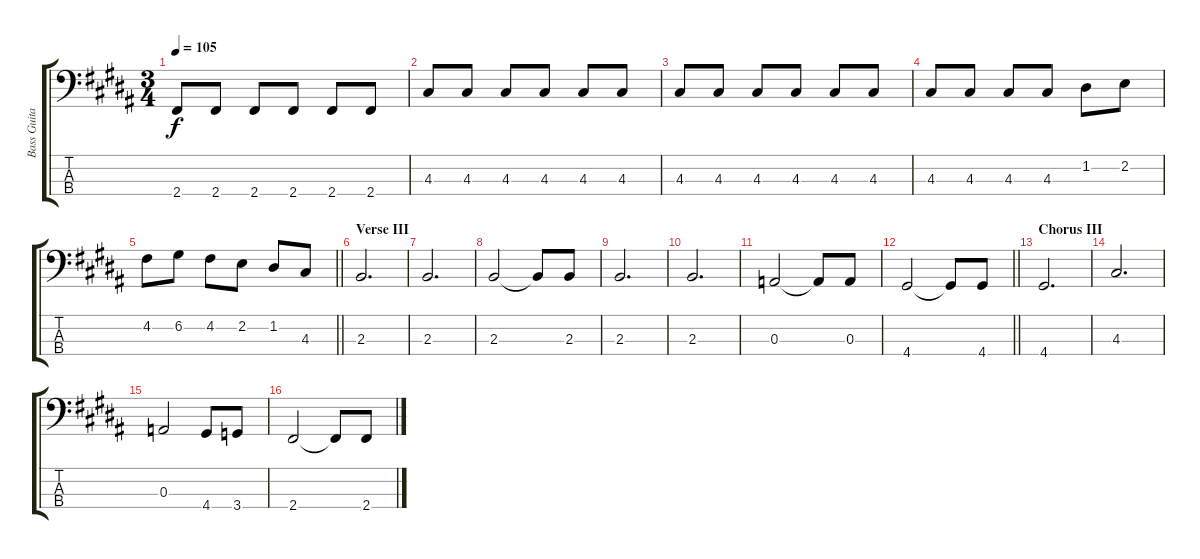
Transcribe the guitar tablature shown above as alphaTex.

\track ("Bass Guitar" "Bass Guita") {instrument acousticbass}
\staff {score tabs}
\tuning (G2 D2 A1 E1) {hide}
\ts (3 4)
\tempo 105
\clef f4
\ks b
2.4.8{dy f} 2.4.8 2.4.8 2.4.8 2.4.8 2.4.8 |
4.3.8 4.3.8 4.3.8 4.3.8 4.3.8 4.3.8 |
4.3.8 4.3.8 4.3.8 4.3.8 4.3.8 4.3.8 |
4.3.8 4.3.8 4.3.8 4.3.8 1.2.8 2.2.8 |
\barLineRight lightlight
4.2.8 6.2.8 4.2.8 2.2.8 1.2.8 4.3.8 |
\section ("" "Verse III")
2.3.2{d} |
2.3.2{d} |
2.3.2 2.3{t}.8 2.3.8 |
2.3.2{d} |
2.3.2{d} |
0.3.2 0.3{t}.8 0.3.8 |
\barLineRight lightlight
4.4.2 4.4{t}.8 4.4.8 |
\section ("" "Chorus III")
4.4.2{d} |
4.3.2{d} |
0.3.2 4.4.8 3.4.8 |
2.4.2 2.4{t}.8 2.4.8
